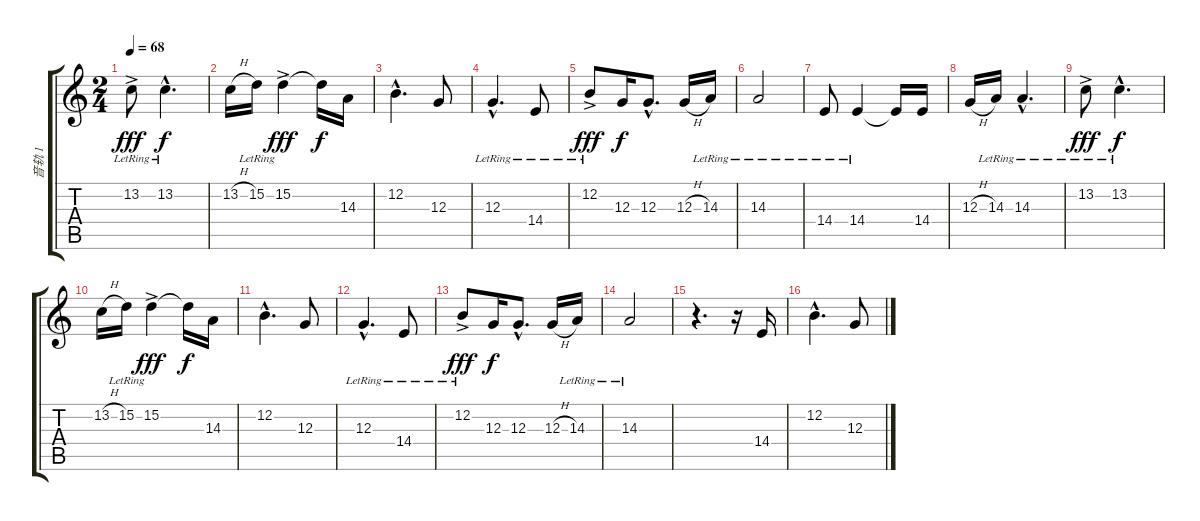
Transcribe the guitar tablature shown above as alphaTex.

\track ("音轨 1" "音轨 1") {instrument electricgrandpiano}
\staff {score tabs}
\tuning (E4 B3 G3 D3 A2 E2) {hide}
\ts (2 4)
\tempo 68
\clef g2
\ks c
13.2{ac lr}.8{dy fff} 13.2{hac lr}.4{d dy f volume 13} |
13.2{h}.16{volume 13} 15.2{lr}.16 15.2{ac lr}.4{dy fff} 15.2{t}.16{dy f} 14.3.16{volume 12} |
12.2{hac}.4{d} 12.3.8{volume 11} |
12.3{hac lr}.4{d volume 13} 14.4{lr}.8{volume 11} |
12.2{ac lr}.8{dy fff volume 14} 12.3.16{dy f} 12.3{hac}.8{d volume 11} 12.3{h}.16{volume 12} 14.3{lr}.16{volume 11} |
14.3{lr}.2{volume 11} |
14.4{lr}.8{volume 12} 14.4{lr}.4{volume 15} 14.4{t}.16 14.4.16{volume 12} |
12.3{h}.16{volume 12} 14.3{lr}.16{volume 11} 14.3{hac lr}.4{d volume 11} |
13.2{ac lr}.8{dy fff} 13.2{hac lr}.4{d dy f volume 13} |
13.2{h}.16{volume 13} 15.2{lr}.16 15.2{ac lr}.4{dy fff} 15.2{t}.16{dy f} 14.3.16{volume 12} |
12.2{hac}.4{d} 12.3.8{volume 11} |
12.3{hac lr}.4{d volume 13} 14.4{lr}.8{volume 11} |
12.2{ac lr}.8{dy fff volume 14} 12.3.16{dy f} 12.3{hac}.8{d volume 11} 12.3{h}.16{volume 12} 14.3{lr}.16{volume 11} |
14.3{lr}.2{volume 11} |
r.4{d} r.16 14.4.16 |
12.2{hac}.4{d} 12.3.8{volume 11}
